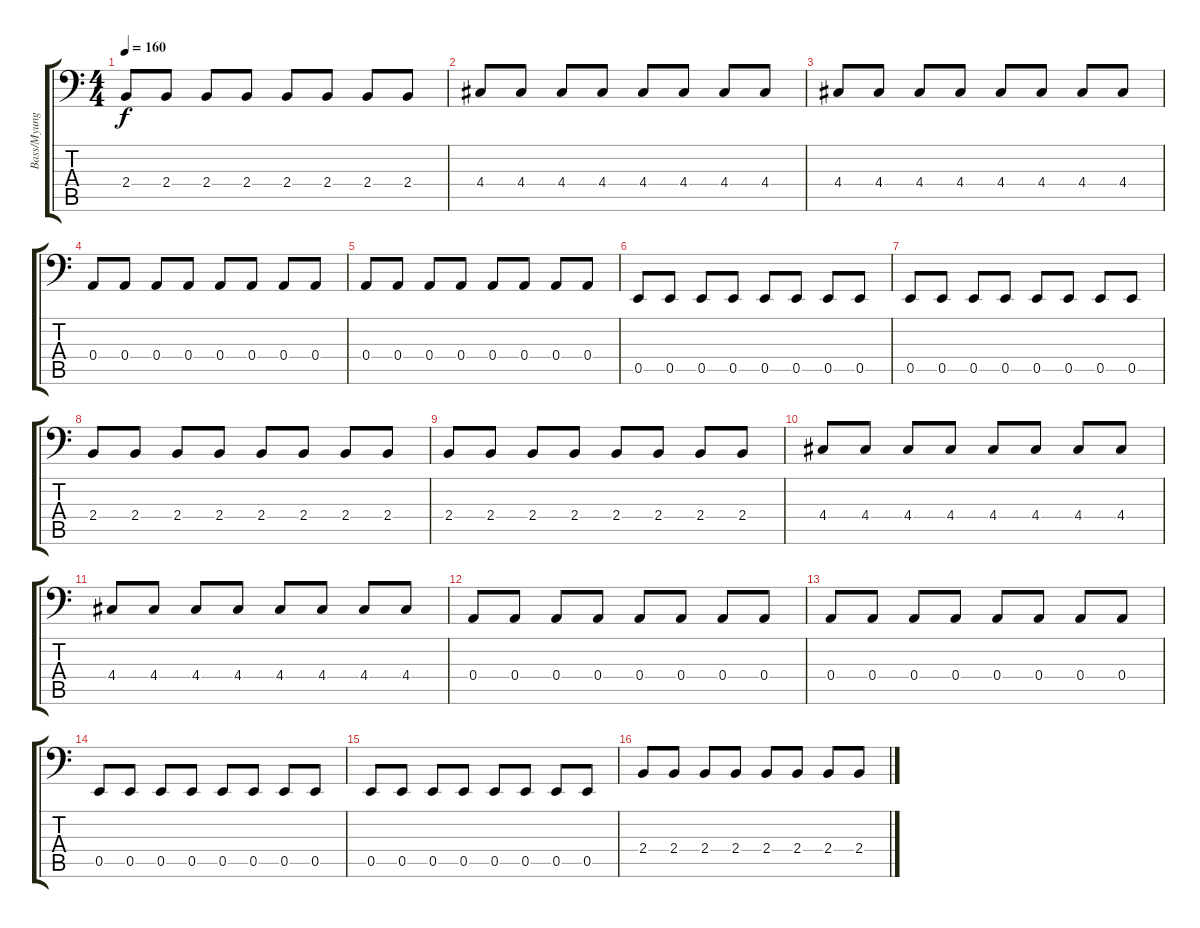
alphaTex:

\track ("Bass/Myung" "Bass/Myung") {instrument electricbassfinger}
\staff {score tabs}
\tuning (C3 G2 D2 A1 E1 B0) {hide}
\ts (4 4)
\tempo 160
\clef f4
\ks c
2.4.8{dy f} 2.4.8 2.4.8 2.4.8 2.4.8 2.4.8 2.4.8 2.4.8 |
4.4.8 4.4.8 4.4.8 4.4.8 4.4.8 4.4.8 4.4.8 4.4.8 |
4.4.8 4.4.8 4.4.8 4.4.8 4.4.8 4.4.8 4.4.8 4.4.8 |
0.4.8 0.4.8 0.4.8 0.4.8 0.4.8 0.4.8 0.4.8 0.4.8 |
0.4.8 0.4.8 0.4.8 0.4.8 0.4.8 0.4.8 0.4.8 0.4.8 |
0.5.8 0.5.8 0.5.8 0.5.8 0.5.8 0.5.8 0.5.8 0.5.8 |
0.5.8 0.5.8 0.5.8 0.5.8 0.5.8 0.5.8 0.5.8 0.5.8 |
2.4.8 2.4.8 2.4.8 2.4.8 2.4.8 2.4.8 2.4.8 2.4.8 |
2.4.8 2.4.8 2.4.8 2.4.8 2.4.8 2.4.8 2.4.8 2.4.8 |
4.4.8 4.4.8 4.4.8 4.4.8 4.4.8 4.4.8 4.4.8 4.4.8 |
4.4.8 4.4.8 4.4.8 4.4.8 4.4.8 4.4.8 4.4.8 4.4.8 |
0.4.8 0.4.8 0.4.8 0.4.8 0.4.8 0.4.8 0.4.8 0.4.8 |
0.4.8 0.4.8 0.4.8 0.4.8 0.4.8 0.4.8 0.4.8 0.4.8 |
0.5.8 0.5.8 0.5.8 0.5.8 0.5.8 0.5.8 0.5.8 0.5.8 |
0.5.8 0.5.8 0.5.8 0.5.8 0.5.8 0.5.8 0.5.8 0.5.8 |
2.4.8 2.4.8 2.4.8 2.4.8 2.4.8 2.4.8 2.4.8 2.4.8
